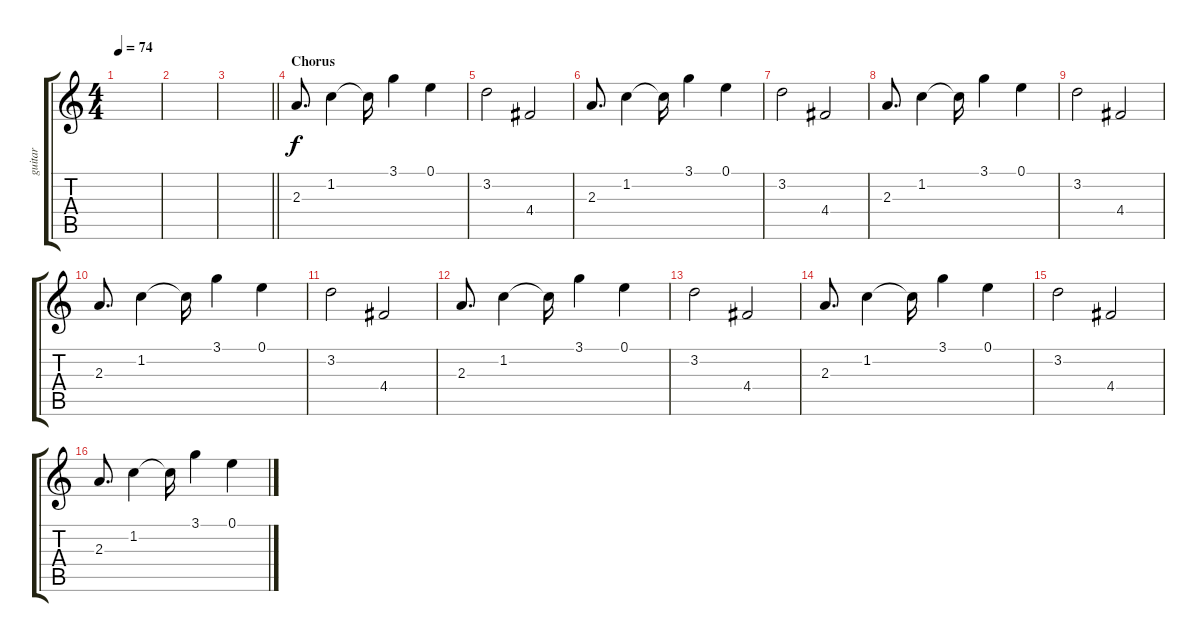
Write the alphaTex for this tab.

\track ("guitar" "guitar") {instrument electricguitarmuted}
\staff {score tabs}
\tuning (E4 B3 G3 D3 A2 E2) {hide}
\ts (4 4)
\tempo 74
\clef g2
\ks c
|
|
\barLineRight lightlight
|
\section ("" "Chorus")
2.3.8{d} 1.2.4 1.2{t}.16 3.1.4 0.1.4 |
3.2.2 4.4.2 |
2.3.8{d} 1.2.4 1.2{t}.16 3.1.4 0.1.4 |
3.2.2 4.4.2 |
2.3.8{d} 1.2.4 1.2{t}.16 3.1.4 0.1.4 |
3.2.2 4.4.2 |
2.3.8{d} 1.2.4 1.2{t}.16 3.1.4 0.1.4 |
3.2.2 4.4.2 |
2.3.8{d} 1.2.4 1.2{t}.16 3.1.4 0.1.4 |
3.2.2 4.4.2 |
2.3.8{d} 1.2.4 1.2{t}.16 3.1.4 0.1.4 |
3.2.2 4.4.2 |
2.3.8{d} 1.2.4 1.2{t}.16 3.1.4 0.1.4
